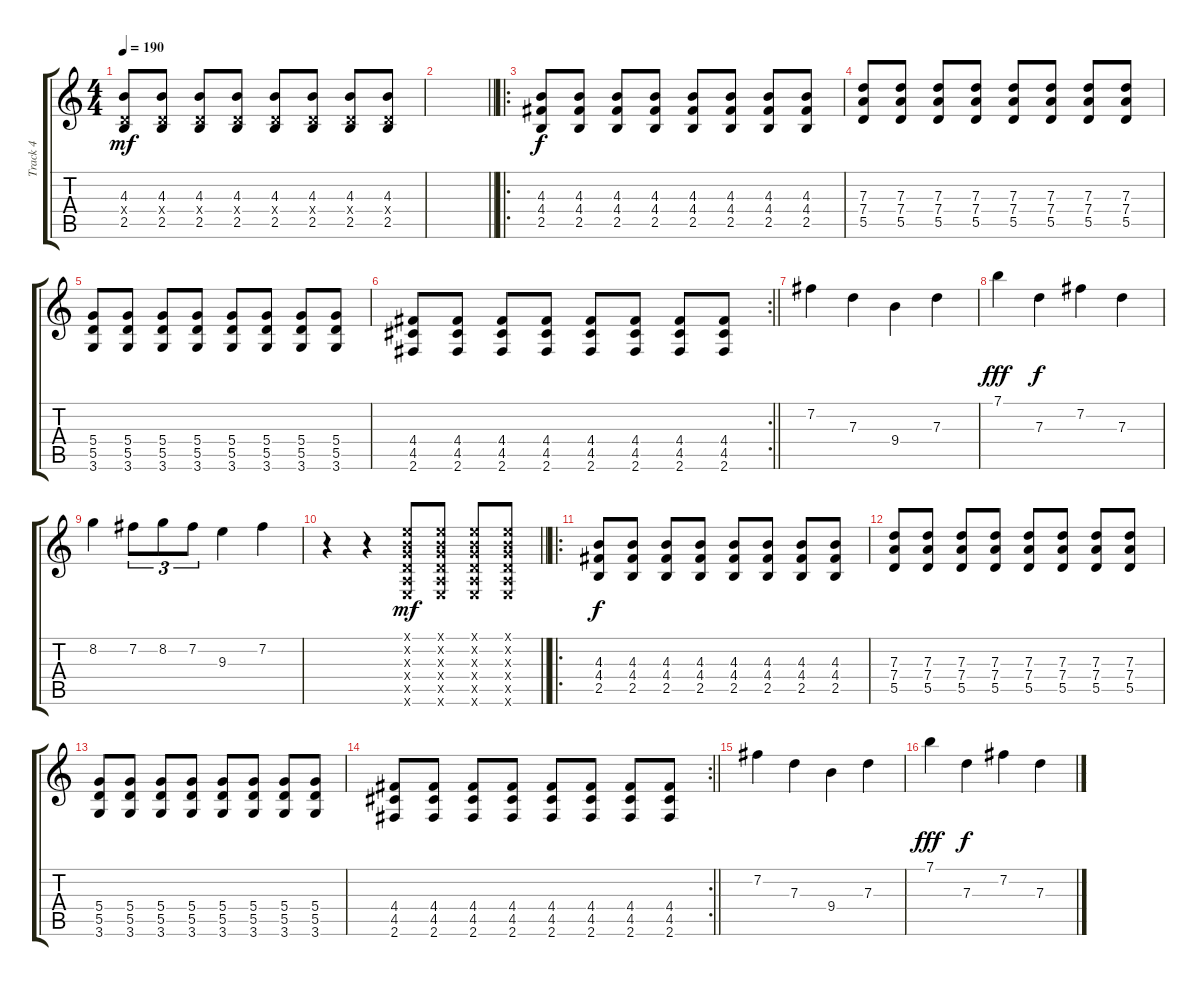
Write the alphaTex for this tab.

\track ("Track 4" "Track 4") {instrument distortionguitar}
\staff {score tabs}
\tuning (E4 B3 G3 D3 A2 E2) {hide}
\ts (4 4)
\tempo 190
\clef g2
\ks c
(4.3 0.4{x} 2.5).8{dy mf} (4.3 0.4{x} 2.5).8 (4.3 0.4{x} 2.5).8 (4.3 0.4{x} 2.5).8 (4.3 0.4{x} 2.5).8 (4.3 0.4{x} 2.5).8 (4.3 0.4{x} 2.5).8 (4.3 0.4{x} 2.5).8 |
\barLineRight lightlight
|
\ro
\section ("" "")
(4.3 4.4 2.5).8{dy f} (4.3 4.4 2.5).8 (4.3 4.4 2.5).8 (4.3 4.4 2.5).8 (4.3 4.4 2.5).8 (4.3 4.4 2.5).8 (4.3 4.4 2.5).8 (4.3 4.4 2.5).8 |
(7.3 7.4 5.5).8 (7.3 7.4 5.5).8 (7.3 7.4 5.5).8 (7.3 7.4 5.5).8 (7.3 7.4 5.5).8 (7.3 7.4 5.5).8 (7.3 7.4 5.5).8 (7.3 7.4 5.5).8 |
(5.4 5.5 3.6).8 (5.4 5.5 3.6).8 (5.4 5.5 3.6).8 (5.4 5.5 3.6).8 (5.4 5.5 3.6).8 (5.4 5.5 3.6).8 (5.4 5.5 3.6).8 (5.4 5.5 3.6).8 |
\rc 2
\barLineRight lightlight
(4.4 4.5 2.6).8 (4.4 4.5 2.6).8 (4.4 4.5 2.6).8 (4.4 4.5 2.6).8 (4.4 4.5 2.6).8 (4.4 4.5 2.6).8 (4.4 4.5 2.6).8 (4.4 4.5 2.6).8 |
\section ("" "")
7.2.4 7.3.4 9.4.4 7.3.4 |
7.1.4{dy fff} 7.3.4{dy f} 7.2.4 7.3.4 |
8.2.4 7.2.8{tu (3 2)} 8.2.8{tu (3 2)} 7.2.8{tu (3 2)} 9.3.4 7.2.4 |
\barLineRight lightlight
r.4 r.4 (0.1{x} 0.2{x} 0.3{x} 0.4{x} 0.5{x} 0.6{x}).8{dy mf} (0.1{x} 0.2{x} 0.3{x} 0.4{x} 0.5{x} 0.6{x}).8 (0.1{x} 0.2{x} 0.3{x} 0.4{x} 0.5{x} 0.6{x}).8 (0.1{x} 0.2{x} 0.3{x} 0.4{x} 0.5{x} 0.6{x}).8 |
\ro
\section ("" "")
(4.3 4.4 2.5).8{dy f} (4.3 4.4 2.5).8 (4.3 4.4 2.5).8 (4.3 4.4 2.5).8 (4.3 4.4 2.5).8 (4.3 4.4 2.5).8 (4.3 4.4 2.5).8 (4.3 4.4 2.5).8 |
(7.3 7.4 5.5).8 (7.3 7.4 5.5).8 (7.3 7.4 5.5).8 (7.3 7.4 5.5).8 (7.3 7.4 5.5).8 (7.3 7.4 5.5).8 (7.3 7.4 5.5).8 (7.3 7.4 5.5).8 |
(5.4 5.5 3.6).8 (5.4 5.5 3.6).8 (5.4 5.5 3.6).8 (5.4 5.5 3.6).8 (5.4 5.5 3.6).8 (5.4 5.5 3.6).8 (5.4 5.5 3.6).8 (5.4 5.5 3.6).8 |
\rc 2
\barLineRight lightlight
(4.4 4.5 2.6).8 (4.4 4.5 2.6).8 (4.4 4.5 2.6).8 (4.4 4.5 2.6).8 (4.4 4.5 2.6).8 (4.4 4.5 2.6).8 (4.4 4.5 2.6).8 (4.4 4.5 2.6).8 |
\section ("" "")
7.2.4 7.3.4 9.4.4 7.3.4 |
7.1.4{dy fff} 7.3.4{dy f} 7.2.4 7.3.4
